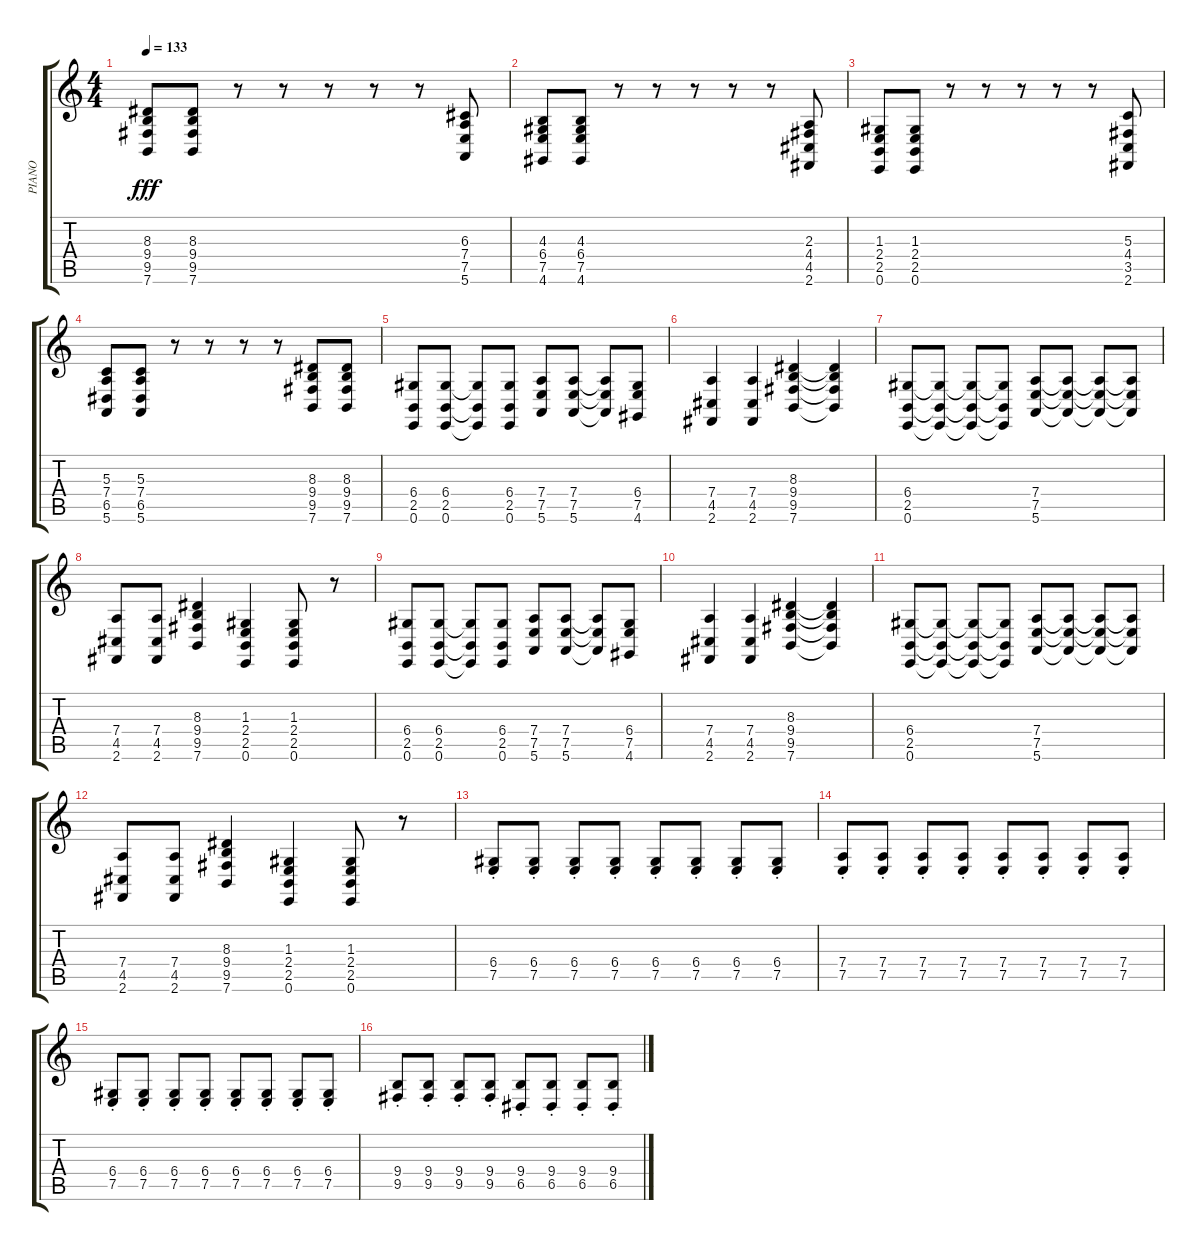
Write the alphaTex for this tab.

\track ("PIANO" "PIANO") {instrument acousticgrandpiano}
\staff {score tabs}
\tuning (E4 B3 G3 D3 A2 E2) {hide}
\ts (4 4)
\tempo 133
\clef g2
\ks c
(8.3 9.4 9.5 7.6).8{dy fff} (8.3 9.4 9.5 7.6).8 r.8 r.8 r.8 r.8 r.8 (6.3 7.4 7.5 5.6).8 |
(4.3 6.4 7.5 4.6).8 (4.3 6.4 7.5 4.6).8 r.8 r.8 r.8 r.8 r.8 (2.3 4.4 4.5 2.6).8 |
(1.3 2.4 2.5 0.6).8 (1.3 2.4 2.5 0.6).8 r.8 r.8 r.8 r.8 r.8 (5.3 4.4 3.5 2.6).8 |
(5.3 7.4 6.5 5.6).8 (5.3 7.4 6.5 5.6).8 r.8 r.8 r.8 r.8 (8.3 9.4 9.5 7.6).8 (8.3 9.4 9.5 7.6).8 |
(6.4 2.5 0.6).8 (6.4 2.5 0.6).8 (6.4{t} 2.5{t} 0.6{t}).8 (6.4 2.5 0.6).8 (7.4 7.5 5.6).8 (7.4 7.5 5.6).8 (7.4{t} 7.5{t} 5.6{t}).8 (6.4 7.5 4.6).8 |
(7.4 4.5 2.6).4 (7.4 4.5 2.6).4 (8.3 9.4 9.5 7.6).4 (8.3{t} 9.4{t} 9.5{t} 7.6{t}).4 |
(6.4 2.5 0.6).8 (6.4{t} 2.5{t} 0.6{t}).8 (6.4{t} 2.5{t} 0.6{t}).8 (6.4{t} 2.5{t} 0.6{t}).8 (7.4 7.5 5.6).8 (7.4{t} 7.5{t} 5.6{t}).8 (7.4{t} 7.5{t} 5.6{t}).8 (7.4{t} 7.5{t} 5.6{t}).8 |
(7.4 4.5 2.6).8 (7.4 4.5 2.6).8 (8.3 9.4 9.5 7.6).4 (1.3 2.4 2.5 0.6).4 (1.3 2.4 2.5 0.6).8 r.8 |
(6.4 2.5 0.6).8 (6.4 2.5 0.6).8 (6.4{t} 2.5{t} 0.6{t}).8 (6.4 2.5 0.6).8 (7.4 7.5 5.6).8 (7.4 7.5 5.6).8 (7.4{t} 7.5{t} 5.6{t}).8 (6.4 7.5 4.6).8 |
(7.4 4.5 2.6).4 (7.4 4.5 2.6).4 (8.3 9.4 9.5 7.6).4 (8.3{t} 9.4{t} 9.5{t} 7.6{t}).4 |
(6.4 2.5 0.6).8 (6.4{t} 2.5{t} 0.6{t}).8 (6.4{t} 2.5{t} 0.6{t}).8 (6.4{t} 2.5{t} 0.6{t}).8 (7.4 7.5 5.6).8 (7.4{t} 7.5{t} 5.6{t}).8 (7.4{t} 7.5{t} 5.6{t}).8 (7.4{t} 7.5{t} 5.6{t}).8 |
(7.4 4.5 2.6).8 (7.4 4.5 2.6).8 (8.3 9.4 9.5 7.6).4 (1.3 2.4 2.5 0.6).4 (1.3 2.4 2.5 0.6).8 r.8 |
(6.4{st} 7.5{st}).8 (6.4{st} 7.5{st}).8 (6.4{st} 7.5{st}).8 (6.4{st} 7.5{st}).8 (6.4{st} 7.5{st}).8 (6.4{st} 7.5{st}).8 (6.4{st} 7.5{st}).8 (6.4{st} 7.5{st}).8 |
(7.4{st} 7.5{st}).8 (7.4{st} 7.5{st}).8 (7.4{st} 7.5{st}).8 (7.4{st} 7.5{st}).8 (7.4{st} 7.5{st}).8 (7.4{st} 7.5{st}).8 (7.4{st} 7.5{st}).8 (7.4{st} 7.5{st}).8 |
(6.4{st} 7.5{st}).8 (6.4{st} 7.5{st}).8 (6.4{st} 7.5{st}).8 (6.4{st} 7.5{st}).8 (6.4{st} 7.5{st}).8 (6.4{st} 7.5{st}).8 (6.4{st} 7.5{st}).8 (6.4{st} 7.5{st}).8 |
(9.4{st} 9.5{st}).8 (9.4{st} 9.5{st}).8 (9.4{st} 9.5{st}).8 (9.4{st} 9.5{st}).8 (9.4{st} 6.5{st}).8 (9.4{st} 6.5{st}).8 (9.4{st} 6.5{st}).8 (9.4{st} 6.5{st}).8
